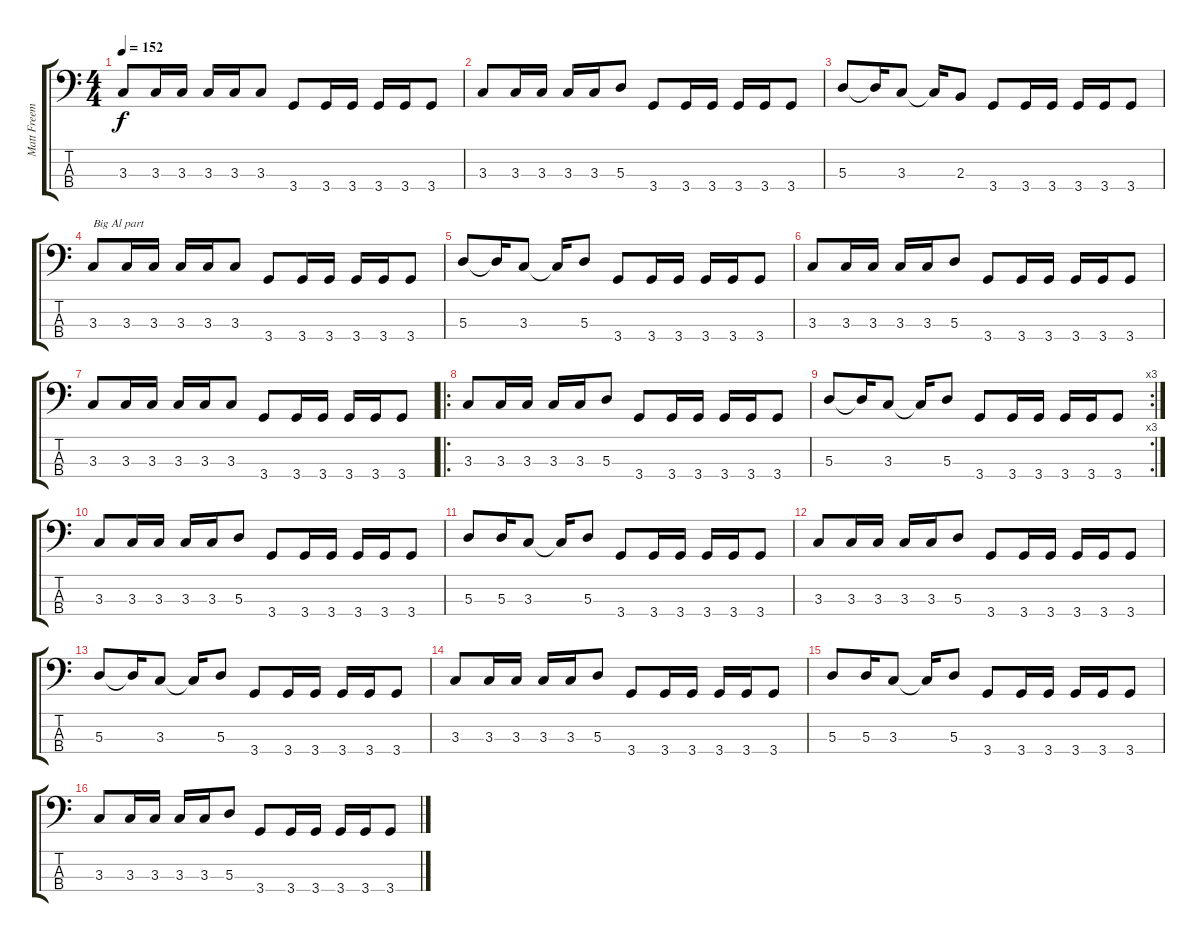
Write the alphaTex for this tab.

\track ("Matt Freeman" "Matt Freem") {instrument electricbassfinger}
\staff {score tabs}
\tuning (G2 D2 A1 E1) {hide}
\ts (4 4)
\tempo 152
\clef f4
\ks c
3.3.8{dy f} 3.3.16 3.3.16 3.3.16 3.3.16 3.3.8 3.4.8 3.4.16 3.4.16 3.4.16 3.4.16 3.4.8 |
3.3.8 3.3.16 3.3.16 3.3.16 3.3.16 5.3.8 3.4.8 3.4.16 3.4.16 3.4.16 3.4.16 3.4.8 |
5.3.8 5.3{t}.16 3.3.8 3.3{t}.16 2.3.8 3.4.8 3.4.16 3.4.16 3.4.16 3.4.16 3.4.8 |
3.3.8{txt "Big Al part"} 3.3.16 3.3.16 3.3.16 3.3.16 3.3.8 3.4.8 3.4.16 3.4.16 3.4.16 3.4.16 3.4.8 |
5.3.8 5.3{t}.16 3.3.8 3.3{t}.16 5.3.8 3.4.8 3.4.16 3.4.16 3.4.16 3.4.16 3.4.8 |
3.3.8 3.3.16 3.3.16 3.3.16 3.3.16 5.3.8 3.4.8 3.4.16 3.4.16 3.4.16 3.4.16 3.4.8 |
3.3.8 3.3.16 3.3.16 3.3.16 3.3.16 3.3.8 3.4.8 3.4.16 3.4.16 3.4.16 3.4.16 3.4.8 |
\ro
3.3.8 3.3.16 3.3.16 3.3.16 3.3.16 5.3.8 3.4.8 3.4.16 3.4.16 3.4.16 3.4.16 3.4.8 |
\rc 3
5.3.8 5.3{t}.16 3.3.8 3.3{t}.16 5.3.8 3.4.8 3.4.16 3.4.16 3.4.16 3.4.16 3.4.8 |
3.3.8 3.3.16 3.3.16 3.3.16 3.3.16 5.3.8 3.4.8 3.4.16 3.4.16 3.4.16 3.4.16 3.4.8 |
5.3.8 5.3.16 3.3.8 3.3{t}.16 5.3.8 3.4.8 3.4.16 3.4.16 3.4.16 3.4.16 3.4.8 |
3.3.8 3.3.16 3.3.16 3.3.16 3.3.16 5.3.8 3.4.8 3.4.16 3.4.16 3.4.16 3.4.16 3.4.8 |
5.3.8 5.3{t}.16 3.3.8 3.3{t}.16 5.3.8 3.4.8 3.4.16 3.4.16 3.4.16 3.4.16 3.4.8 |
3.3.8 3.3.16 3.3.16 3.3.16 3.3.16 5.3.8 3.4.8 3.4.16 3.4.16 3.4.16 3.4.16 3.4.8 |
5.3.8 5.3.16 3.3.8 3.3{t}.16 5.3.8 3.4.8 3.4.16 3.4.16 3.4.16 3.4.16 3.4.8 |
3.3.8 3.3.16 3.3.16 3.3.16 3.3.16 5.3.8 3.4.8 3.4.16 3.4.16 3.4.16 3.4.16 3.4.8
